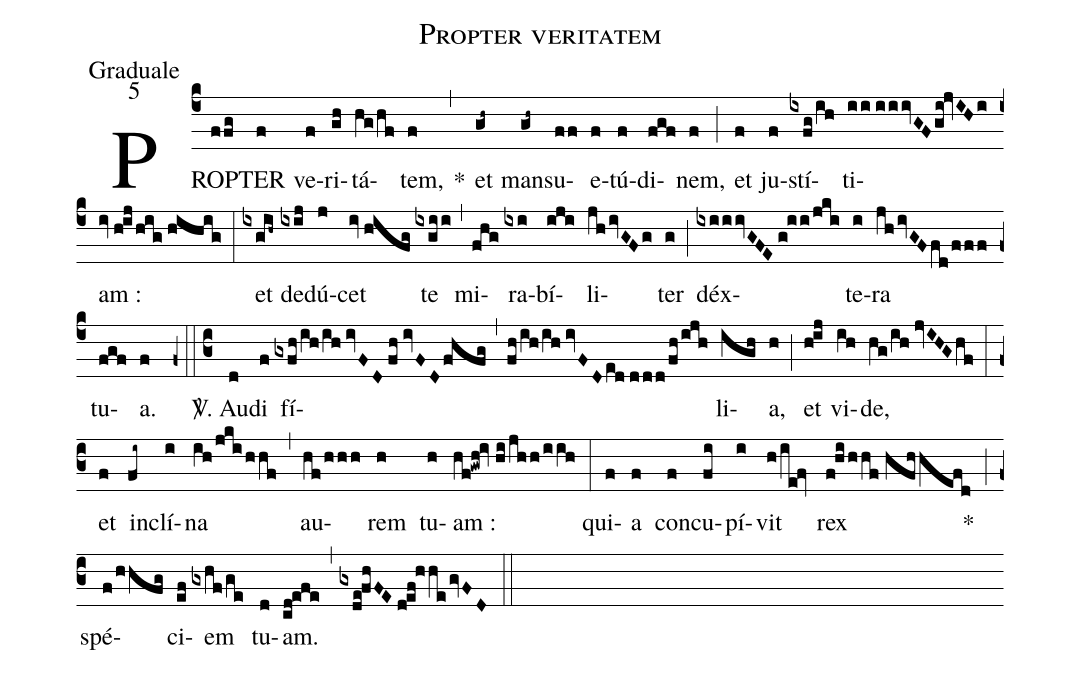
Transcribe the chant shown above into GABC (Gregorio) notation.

name:Propter veritatem;
office-part:Graduale;
mode:5;
%%
(c4) PRO(ffg)PTER(f) ve(f)ri(gh)tá(hg/hf)tem,(f) *(,) et(gh~) man(gh~)su(ff)e(f)tú(f)di(fgf)nem,(f) (;) et(f) ju(f)stí(ixfg/ih)ti(ii//iiivGFgi!jvIHi)am :(iv//hijhig//hihig) (:) et(ixgih~) de(ixij)dú(j)cet(iv//hifg) te(ixgii) (,) mi(fhg)ra(ixi)bí(iji)li(jhivGFg)ter(g) (;) déx(ixiiivGFE//g!ii/jki)te(i)ra(jhivGFfd/fff) tu(fgf)a.(f) (z0::c3) <sp>V/</sp>. Au(d)di(f) fí(gxfh/ih/ih//ivFD//fh//ivFDfhfg,fh/ih/ih//ivFDed//ddd/fh/ijh)li(igh)a,(h) (;) et(hij) vi(ih)de,(hg/ih//jvIHGhf) (:) et(f) in(fi~)clí(i)na(ih/jkihhf) (,) au(hf/hhh)rem(h) tu(h)am :(hf!gwh!iv//hi/jhh/iih) (:) qui(f)a(f) con(f)cu(fi)pí(i)vit(h/ie!fv) rex(f!hi/hhf//hfhhefd) *(;) spé(f/hhfg)ci(ef)em(gxhf/ge) tu(d)am.(cd!efe) (,) (gxde!fhFE//def!hhegvFD) (::)
